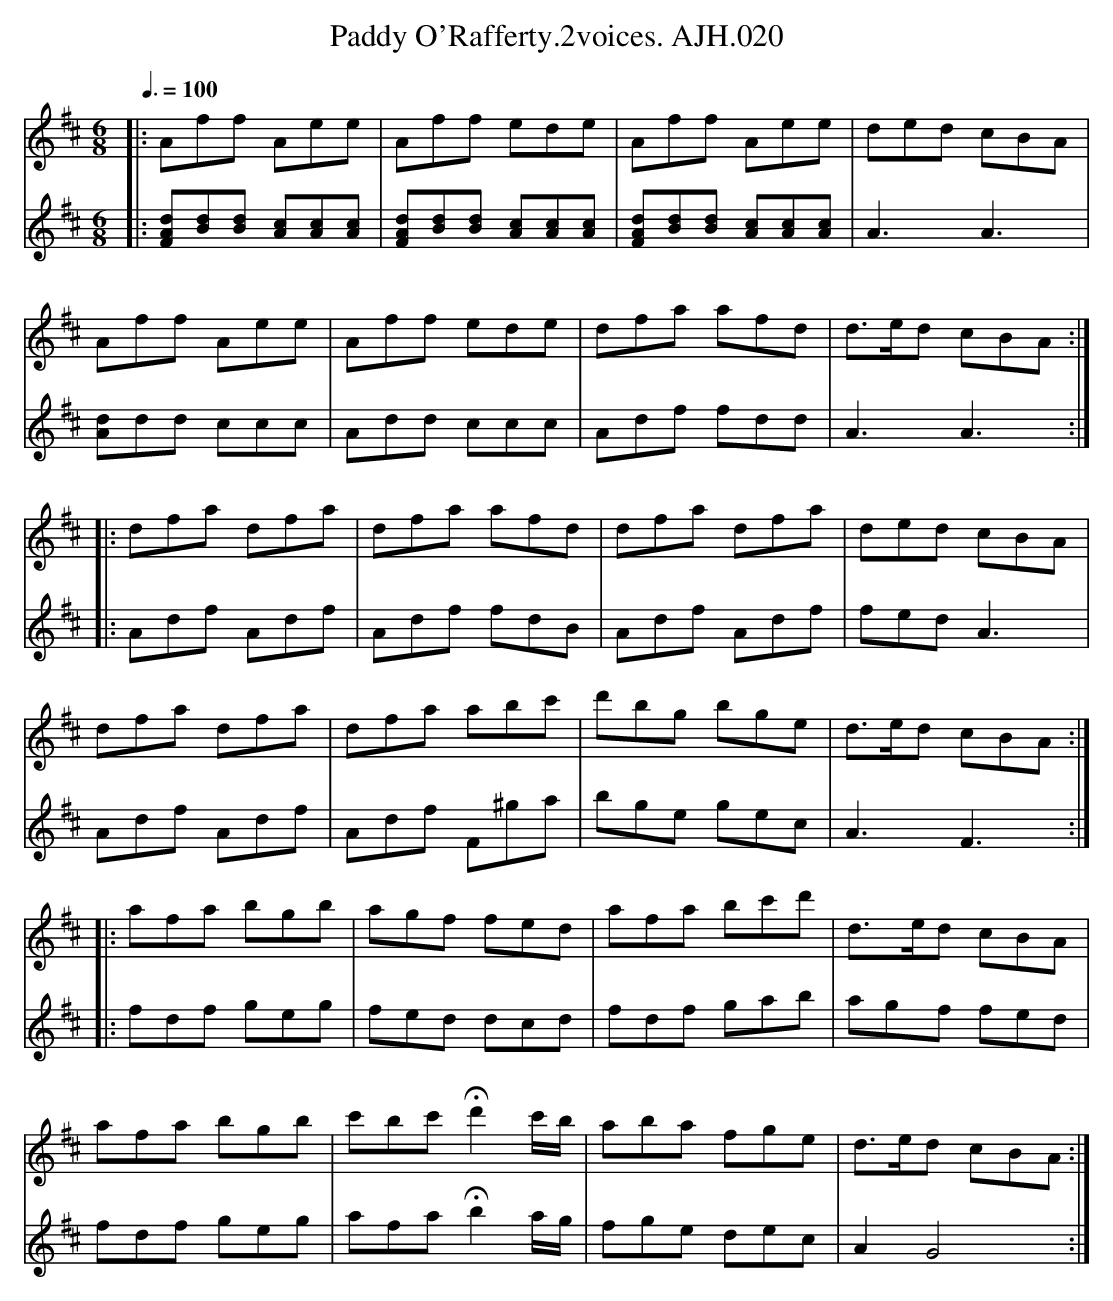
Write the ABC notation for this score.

X:1
T:Paddy O'Rafferty.2voices. AJH.020
M:6/8
L:1/8
Q:3/8=100
K:D
[V:1] |: Aff Aee | Aff ede | Aff Aee | ded cBA |
[V:2] |: [dAF][dB][dB] [cA][cA][cA] | [dAF][dB][dB] [cA][cA][cA] | [dAF][dB][dB] [cA][cA][cA] | A3A3 |
[V:1] Aff Aee | Aff ede | dfa afd | d>ed cBA :|
[V:2] [dA]dd ccc | Add ccc | Adf fdd | A3A3 :|
[V:1] |: dfa dfa |dfa afd | dfa dfa | ded cBA |
[V:2] |: Adf Adf |Adf fdB | Adf Adf | fedA3 |
[V:1] dfa dfa | dfa abc' |d'bg bge | d>ed cBA :|
[V:2] Adf Adf | Adf F^ga |bge gec | A3F3 :|
[V:1] |: afa bgb | agf fed | afa bc'd' |d>ed cBA |
[V:2] |: fdf geg | fed dcd | fdf gab |agf fed |
[V:1] afa bgb | c'bc' Hd'2c'/b/ | aba fge | d>ed cBA :|
[V:2] fdf geg | afa Hb2 a/g/ | fge dec | A2G4 :|
